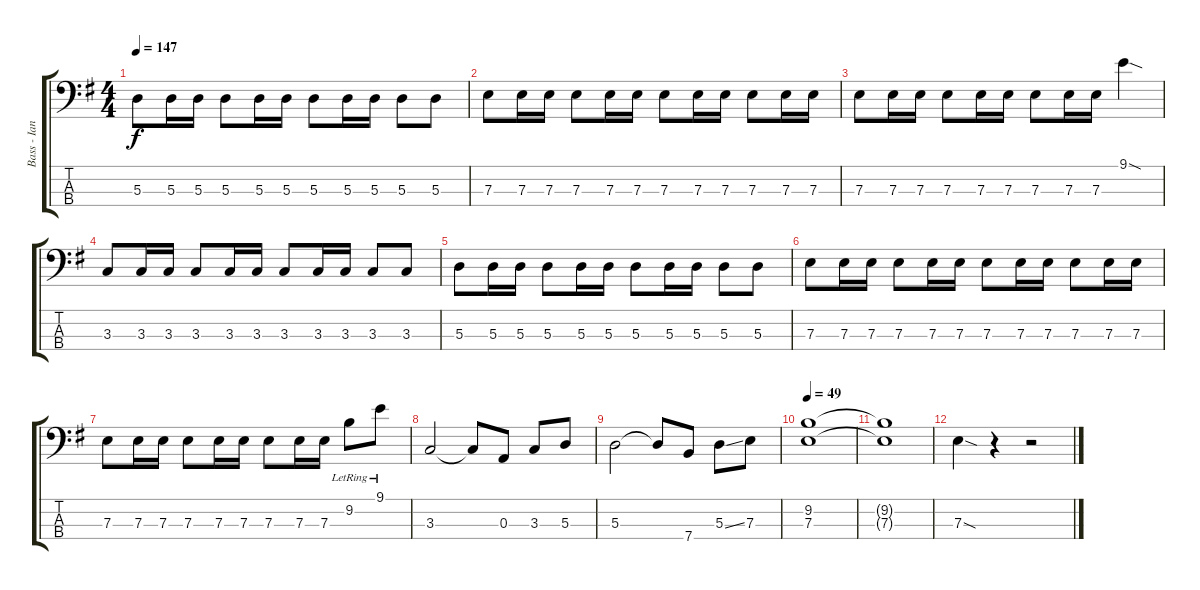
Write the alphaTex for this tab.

\track ("Bass - Ian Hill" "Bass - Ian") {instrument electricbasspick}
\staff {score tabs}
\tuning (G2 D2 A1 E1) {hide}
\ts (4 4)
\tempo 147
\clef f4
\ks g
5.3.8{dy f} 5.3.16 5.3.16 5.3.8 5.3.16 5.3.16 5.3.8 5.3.16 5.3.16 5.3.8 5.3.8 |
7.3.8 7.3.16 7.3.16 7.3.8 7.3.16 7.3.16 7.3.8 7.3.16 7.3.16 7.3.8 7.3.16 7.3.16 |
7.3.8 7.3.16 7.3.16 7.3.8 7.3.16 7.3.16 7.3.8 7.3.16 7.3.16 9.1{sod}.4 |
3.3.8 3.3.16 3.3.16 3.3.8 3.3.16 3.3.16 3.3.8 3.3.16 3.3.16 3.3.8 3.3.8 |
5.3.8 5.3.16 5.3.16 5.3.8 5.3.16 5.3.16 5.3.8 5.3.16 5.3.16 5.3.8 5.3.8 |
7.3.8 7.3.16 7.3.16 7.3.8 7.3.16 7.3.16 7.3.8 7.3.16 7.3.16 7.3.8 7.3.16 7.3.16 |
7.3.8 7.3.16 7.3.16 7.3.8 7.3.16 7.3.16 7.3.8 7.3.16 7.3.16 9.2{lr}.8 9.1{lr}.8 |
3.3.2 3.3{t}.8 0.3.8 3.3.8 5.3.8 |
5.3.2 5.3{t}.8 7.4.8 5.3{ss}.8 7.3.8 |
\tempo 49
(9.2 7.3).1 |
(9.2{t} 7.3{t}).1 |
7.3{sod}.4 r.4 r.2
